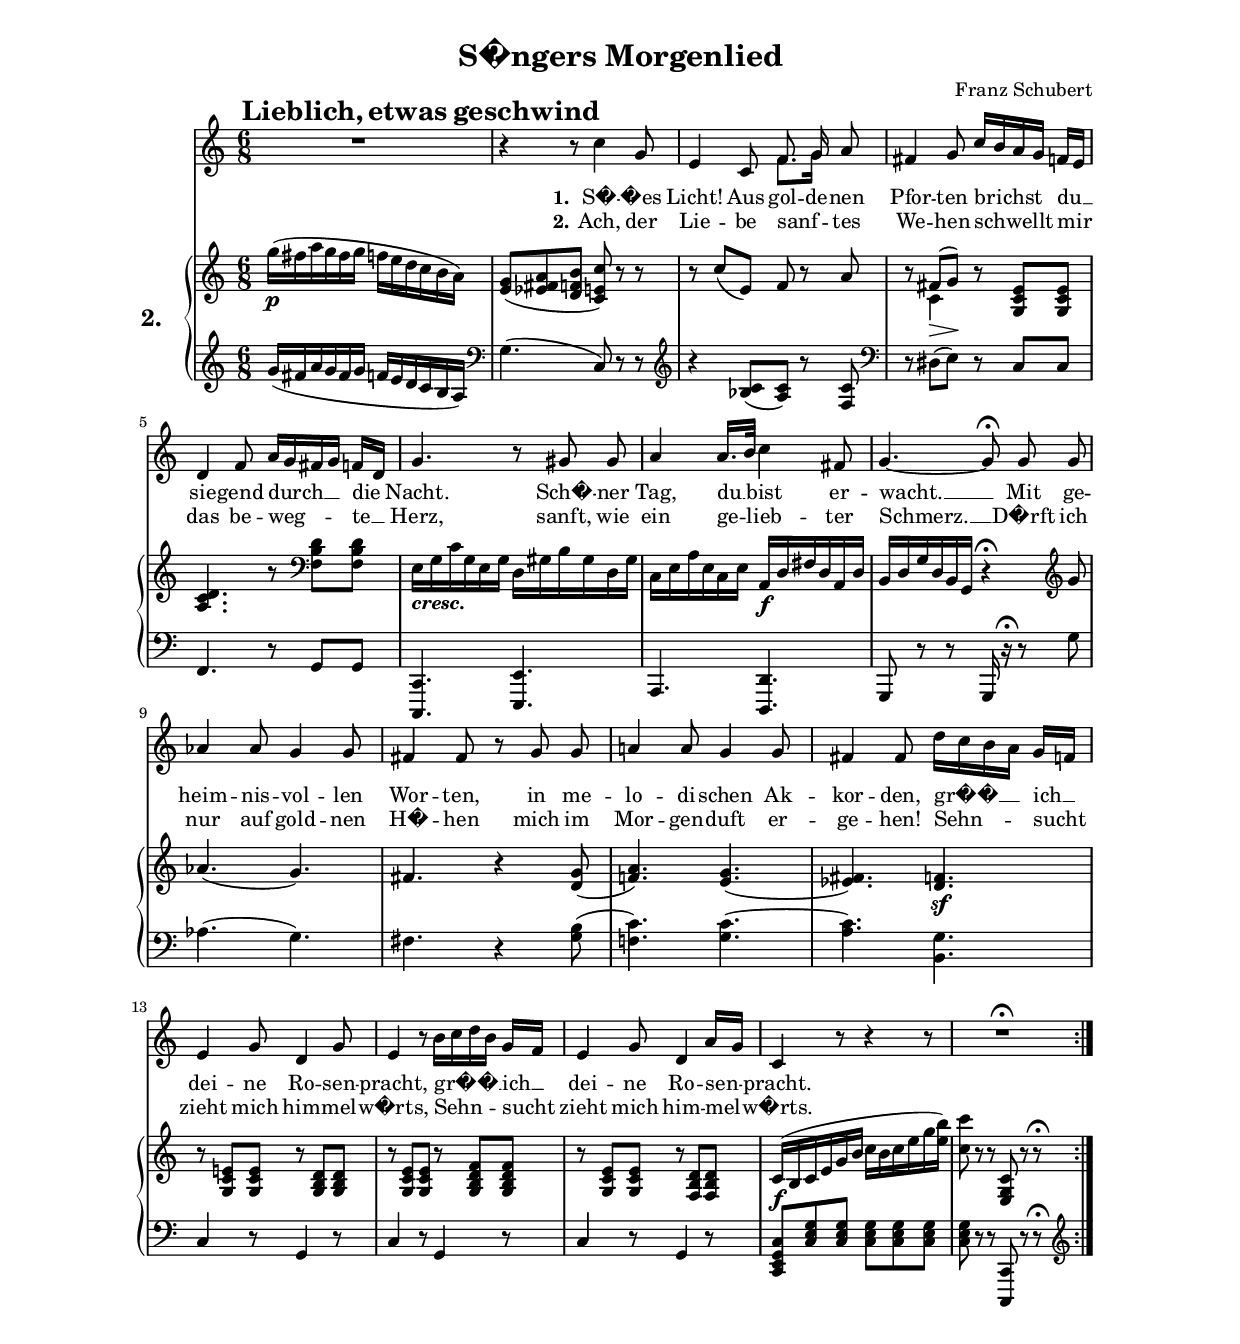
\header {
    title = "S�ngers Morgenlied"
    composer = "Franz Schubert"
    date = "27. Februar 1815"
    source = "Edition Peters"
    editor = "Paul Losse"
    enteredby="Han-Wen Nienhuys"
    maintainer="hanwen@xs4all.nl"

    texidoc = "The source is a rather tightly set Peters in Edition is
    a heavy font. The Peters edition (4622c) was `herausgegeben' by
    Paul Losse, whose name also appears on a 1956 edition of some
    other music. Strictly speaking, his edititorial enhancements will
    not be in the PD - but I am assuming there are no notable ones in
    this small piece.

    The original compresses the entire music onto a single page, in 4
    systems.  Lily does so too if you tune down spacing-increment, but
    chooses line breaks differently.

    Further manual tweaks: the slur in measure 12 has been flattened
manually. The beam in measure 3, left-hand, technically is wrong, but
has been added following the original. The crescendo in measure 4 has
been lowered

"

}

\version "2.3.17"
manuscriptBreak = { \break }



#(set-global-staff-size (/ (* 5.8 72.27) 25.4))

\bookpaper  {
%#(set-global-staff-size (* 5.8 mm))
    linewidth = #(* mm 160)
    indent = 8\mm
    interscoreline = 2.\mm
    betweensystemspace = 15\mm
    raggedbottom = ##t 
    }

modernAccidentals = {
  \set Staff.extraNatural =  ##f
  \set Staff.autoAccidentals =  #'(Staff (same-octave . 1) (any-octave . 0))
  \set Staff.autoCautionaries =  #'()  
}


melody =    \relative c'' \repeat volta 2 \context Voice = singer {
    \time 6/8
    \autoBeamOff
    s1*0^\markup { \bold \large\bigger\bigger { \hspace #-3.0 Lieblich, etwas geschwind } }
  R2.
  r4 r8 c4 g8 |
  e4 c8
    <<
	\new Voice { \stemUp f8. g16 }
	{ \stemDown f8.[ g16] } >> \stemNeutral a8 |
  fis4  g8 c16[ b a g] f[ e] |
  d4 f8 a16[ g fis g] f[ d] |
  g4. r8 gis gis |
  a4 a16.[ b32] c4 fis,8 |
  g4.~ g8-\fermata g8 g |
  as4 as8 g4 g8 |
  fis4 fis8 r8 g g  |
  a!4 a8 g4 g8 |
  fis4 fis8 d'16[ c b a] g[ f] |
  e4 g8 d4 g8 e4 r8 b'16[ c d b] g[ f] |
  e4 g8 d4 a'16[ g] |
  c,4 r8 r4 r8 |

    % TODO : make \fermata work. 
  R2.^\fermataMarkup 
}


ignoreMelisma =	\set ignoreMelismata = ##t
ignoreMelismaOff = \unset ignoreMelismata 


firstVerse = \lyricmode {
    \set stanza = "1."
    
    S� -- �es Licht! Aus
    \ignoreMelisma
    gol --
    \ignoreMelismaOff

    de -- nen  Pfor -- ten brichst du __ \manuscriptBreak | 
    sie -- gend durch __ die Nacht. Sch� -- ner Tag, du __ bist er -- wacht. __ Mit ge -- |
    \manuscriptBreak
    heim -- nis -- vol -- len Wor -- ten, in me -- lo -- di -- schen Ak -- kor -- den, gr�� __ ich __ \manuscriptBreak |
    dei -- ne Ro -- sen -- pracht, gr�� __ ich __ dei -- ne Ro -- sen -- pracht. 
    }

secondVerse = \lyricmode {
    \set stanza = "2."
    Ach, der Lie -- be sanf
    -- tes We -- hen schwellt mir |
    das be -- weg -- te __ Herz, sanft, wie ein ge -- lieb -- ter Schmerz. __ D�rft ich | 
    nur auf gold -- nen H� -- hen mich im Mor -- gen -- duft er -- ge -- hen! Sehn -- sucht |
    zieht mich him -- mel -- w�rts, Sehn -- sucht zieht mich him -- mel -- w�rts.
    }

pianoRH =  \relative c''' \repeat volta 2 {
    #(set-accidental-style 'modern)
    g16(_\p fis a g fis g f e d c b a ) | 
    <g e>8( <es fis a> <d f b> <c e c'>) r8 r | 
    r8 c'( e,) f r a |
    \once \override DynamicLineSpanner   #'padding =#3
    r8 << { s8 s8 }  << { fis(\> g)\!
			    } \\ { c,4 } >> >> r8 <e c g> <e c g> |
    <d c a>4. r8 \clef bass  <d b f> <d b f> |
    e,16_" "_\markup { \bold\italic cresc. } g c g e g d gis b gis d gis |
    c, e a e c e a,-\f d fis d a d |
    b d g  d b g r4\fermata \clef treble g''8 |
    as4.( g 4.) | fis4. r4 <d g>8 ( |
    <f a>4.) <e g>4.( <es fis> ) <d f>\sf |
    r8 <e c g> <e c g> r <d b g > <d b g> |
    r <e c g> <e c g> r <f d b g> <f d b g> |
    r <e c g> <e c g> r <d b f> <d b f> |
    c16(_\f b c e g b c b c e g <e b'>) |
    <c c'>8 r r <c, g e>8 r r\fermata |  
}

pianoLH =  \relative c'' \repeat volta 2 {
    #(set-accidental-style 'modern)
    g16( fis a g fis g f e d c b a) | 
    \clef bass g4.( c,8) r r
    \clef treble r4 <bes' c>8([ <a c>)] r <f c'> |
    \clef bass r8 dis( e) r c c |
    f,4. r8 g g |
    <c, c,>4. <e e,>4. |
    a,4. <d d,>4. |
    g,8 r r g16 r16\fermata r8 g''8 |
    as4.( g ) |
    fis r4 <g b>8( |
    <f c'>4.)

    \once \override Slur  #'height-limit = #1.0

    <g c>4.( | <a c>4.) <g b,> |
    c,4 r8 g4 r8 |
    c4 r8 g4 r8 |
    c4 r8 g4 r8 |
    <c g e c>8 <c e g> <c e g>     <c e g> <c e g> <c e g> |
    <c e g> r r <c, c,>8 r r\fermata \clef treble
    }

\book {
    \score {
	<< \time 6/8
	   \new Staff <<
	       \context Staff #(set-accidental-style 'modern)
	       \melody >>
	   \lyricsto "singer" \new Lyrics \firstVerse
	   \lyricsto "singer" \new Lyrics \secondVerse
	   \new PianoStaff << 
	       \set PianoStaff.instrument = \markup {
		   \bold
		   \bigger\bigger\bigger\bigger \huge "2.  " }
	       \new Staff \pianoRH
	       \new Staff \pianoLH
	   >> 
       >>

	\paper {
	    \context {
		\Lyrics
		minimumVerticalExtent = #'(-1.0 . 0)
	    }
	    \context {
		\Score
		\override Beam #'thickness = #0.55
		\override SpacingSpanner #'spacing-increment = #1.0
		\override Slur #'height-limit = #1.5
	    }
	    \context {
		\PianoStaff
		\override VerticalAlignment #'forced-distance = #10
	    }
	    \context {
		\Staff
		minimumVerticalExtent = #'(-3. . 6)
	    }
	    inputencoding = "latin1"
	}
	\midi {
	    \tempo 4 = 70
	}
    }
}

